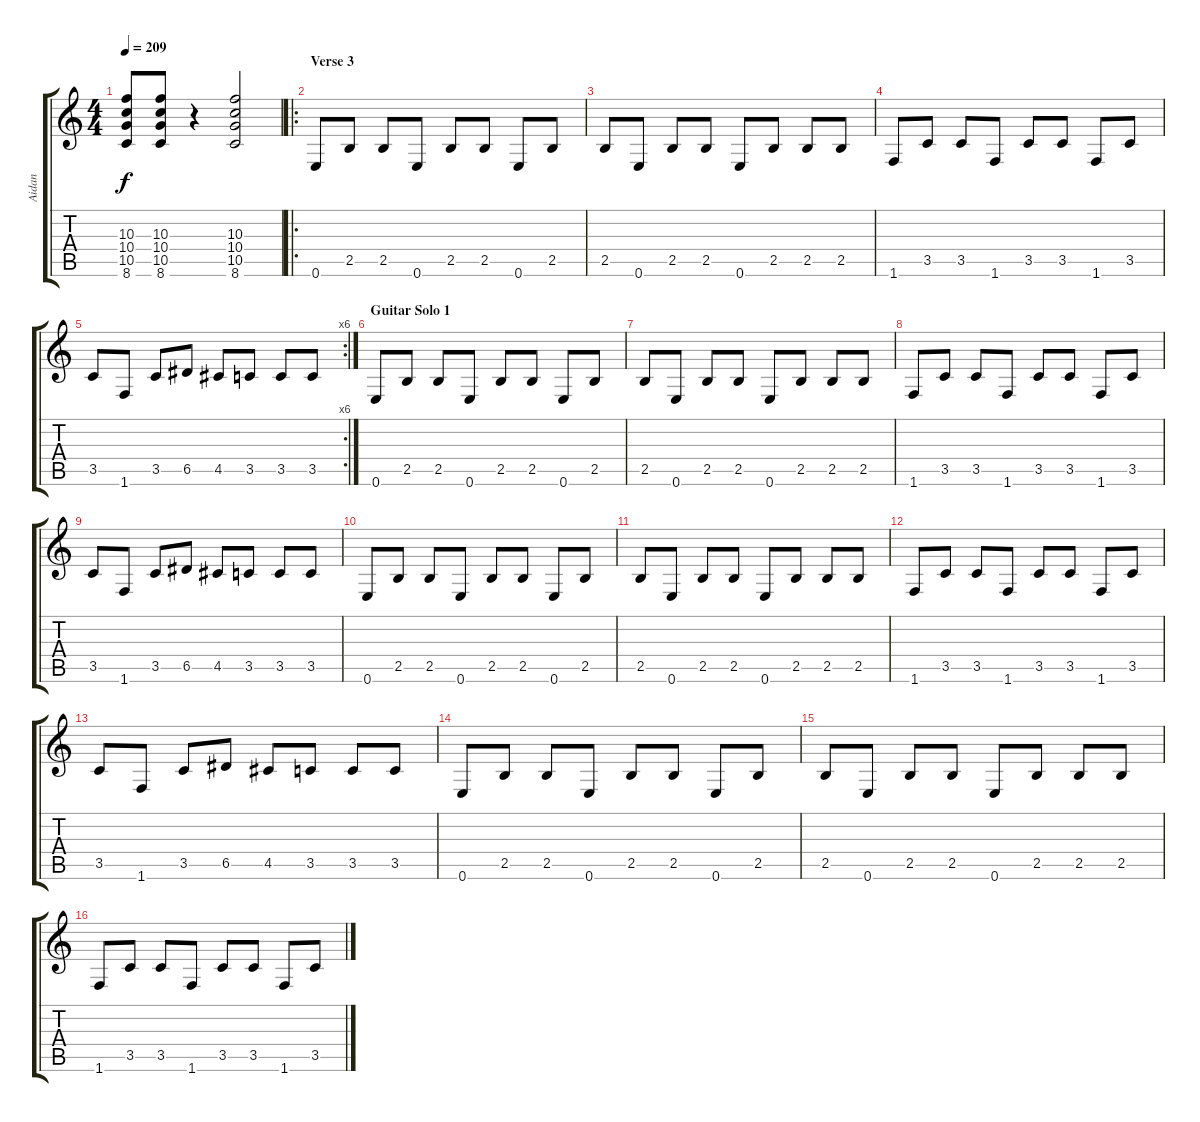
\track ("Aidan" "Aidan") {instrument distortionguitar}
\staff {score tabs}
\tuning (E4 B3 G3 D3 A2 E2) {hide}
\ts (4 4)
\tempo 209
\clef g2
\ks c
(10.3 10.4 10.5 8.6).8{dy f} (10.3 10.4 10.5 8.6).8 r.4 (10.3 10.4 10.5 8.6).2 |
\ro
\section ("" "Verse 3")
0.6.8 2.5.8 2.5.8 0.6.8 2.5.8 2.5.8 0.6.8 2.5.8 |
2.5.8 0.6.8 2.5.8 2.5.8 0.6.8 2.5.8 2.5.8 2.5.8 |
1.6.8 3.5.8 3.5.8 1.6.8 3.5.8 3.5.8 1.6.8 3.5.8 |
\rc 6
3.5.8 1.6.8 3.5.8 6.5.8 4.5.8 3.5.8 3.5.8 3.5.8 |
\section ("" "Guitar Solo 1")
0.6.8 2.5.8 2.5.8 0.6.8 2.5.8 2.5.8 0.6.8 2.5.8 |
2.5.8 0.6.8 2.5.8 2.5.8 0.6.8 2.5.8 2.5.8 2.5.8 |
1.6.8 3.5.8 3.5.8 1.6.8 3.5.8 3.5.8 1.6.8 3.5.8 |
3.5.8 1.6.8 3.5.8 6.5.8 4.5.8 3.5.8 3.5.8 3.5.8 |
0.6.8 2.5.8 2.5.8 0.6.8 2.5.8 2.5.8 0.6.8 2.5.8 |
2.5.8 0.6.8 2.5.8 2.5.8 0.6.8 2.5.8 2.5.8 2.5.8 |
1.6.8 3.5.8 3.5.8 1.6.8 3.5.8 3.5.8 1.6.8 3.5.8 |
3.5.8 1.6.8 3.5.8 6.5.8 4.5.8 3.5.8 3.5.8 3.5.8 |
0.6.8 2.5.8 2.5.8 0.6.8 2.5.8 2.5.8 0.6.8 2.5.8 |
2.5.8 0.6.8 2.5.8 2.5.8 0.6.8 2.5.8 2.5.8 2.5.8 |
1.6.8 3.5.8 3.5.8 1.6.8 3.5.8 3.5.8 1.6.8 3.5.8
